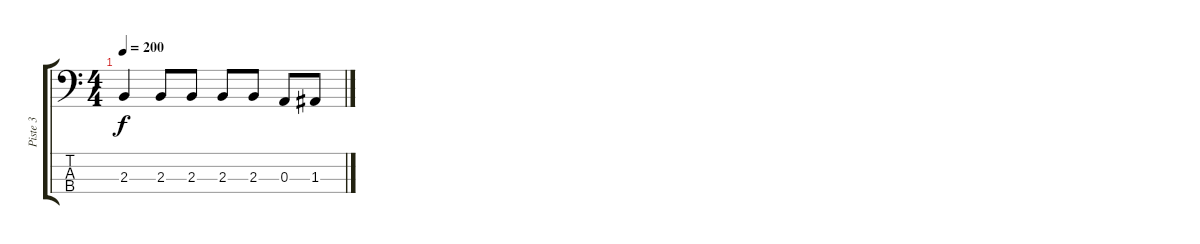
\track ("Piste 3" "Piste 3") {instrument electricbasspick}
\staff {score tabs}
\tuning (G2 D2 A1 E1) {hide}
\ts (4 4)
\tempo 200
\clef f4
\ks c
2.3.4{dy f} 2.3.8 2.3.8 2.3.8 2.3.8 0.3.8 1.3.8
